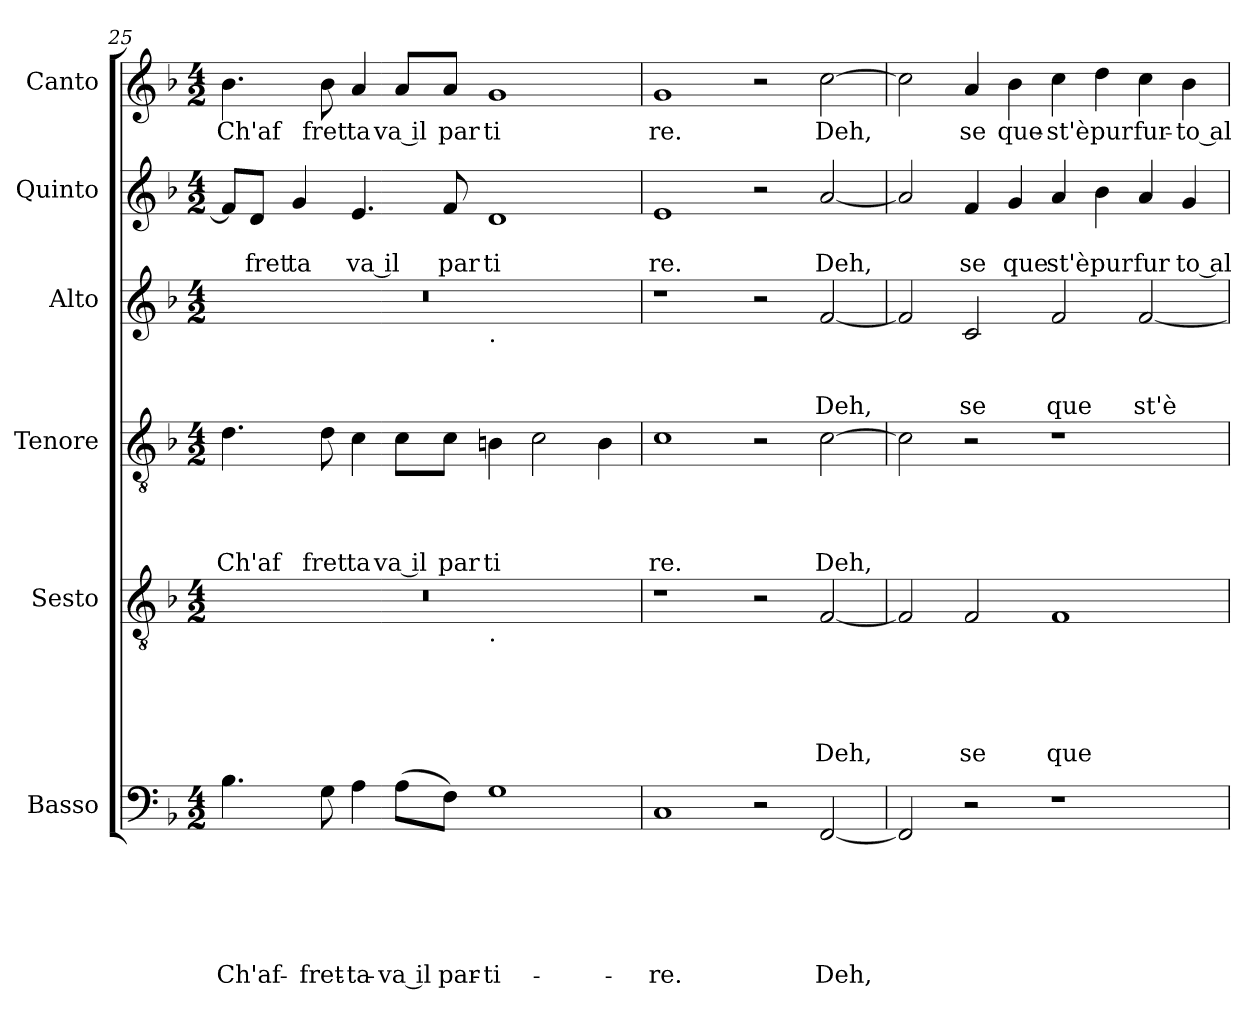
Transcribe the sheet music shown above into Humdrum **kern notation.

**kern	**text	**text	**text	**text	**text	**text	**kern	**text	**text	**text	**text	**text	**kern	**text	**text	**text	**text	**kern	**text	**text	**text	**kern	**text	**text	**kern	**text
*part6	*part6	*part6	*part6	*part6	*part6	*part6	*part5	*part5	*part5	*part5	*part5	*part5	*part4	*part4	*part4	*part4	*part4	*part3	*part3	*part3	*part3	*part2	*part2	*part2	*part1	*part1
*staff6	*staff6	*staff6	*staff6	*staff6	*staff6	*staff6	*staff5	*staff5	*staff5	*staff5	*staff5	*staff5	*staff4	*staff4	*staff4	*staff4	*staff4	*staff3	*staff3	*staff3	*staff3	*staff2	*staff2	*staff2	*staff1	*staff1
*I"Basso	*	*	*	*	*	*	*I"Sesto	*	*	*	*	*	*I"Tenore	*	*	*	*	*I"Alto	*	*	*	*I"Quinto	*	*	*I"Canto	*
*clefF4	*	*	*	*	*	*	*clefGv2	*	*	*	*	*	*clefGv2	*	*	*	*	*clefG2	*	*	*	*clefG2	*	*	*clefG2	*
*k[b-]	*	*	*	*	*	*	*k[b-]	*	*	*	*	*	*k[b-]	*	*	*	*	*k[b-]	*	*	*	*k[b-]	*	*	*k[b-]	*
*F:	*	*	*	*	*	*	*F:	*	*	*	*	*	*F:	*	*	*	*	*F:	*	*	*	*F:	*	*	*F:	*
*M4/2	*	*	*	*	*	*	*M4/2	*	*	*	*	*	*M4/2	*	*	*	*	*M4/2	*	*	*	*M4/2	*	*	*M4/2	*
=25	=25	=25	=25	=25	=25	=25	=25	=25	=25	=25	=25	=25	=25	=25	=25	=25	=25	=25	=25	=25	=25	=25	=25	=25	=25	=25
!	!	!	!	!	!	!LO:LY:b	!	!	!	!	!	!	!	!	!	!	!LO:LY:b	!	!	!	!	!	!	!	!	!LO:LY:b
*	*	*	*	*	*	*	*^	*	*	*	*	*	*	*	*	*	*	*^	*	*	*	*	*	*	*	*
4.B-\	.	.	.	.	.	Ch'af-	0r	1ryy	.	.	.	.	.	4.d\	.	.	.	Ch'af	0r	1ryy	.	.	.	8f/L]	.	.	4.b-\	Ch'af
!	!	!	!	!	!	!	!	!	!	!	!	!	!	!	!	!	!	!	!	!	!	!	!	!	!	!LO:LY:b	!	!
.	.	.	.	.	.	.	.	.	.	.	.	.	.	.	.	.	.	.	.	.	.	.	.	8d/J	.	fret	.	.
!	!	!	!	!	!	!	!	!	!	!	!	!	!	!	!	!	!	!	!	!	!	!	!	!	!	!LO:LY:b	!	!
.	.	.	.	.	.	.	.	.	.	.	.	.	.	.	.	.	.	.	.	.	.	.	.	4g/	.	ta	.	.
!	!	!	!	!	!	!LO:LY:b	!	!	!	!	!	!	!	!	!	!	!	!LO:LY:b	!	!	!	!	!	!	!	!	!	!LO:LY:b
8G\	.	.	.	.	.	-fret-	.	.	.	.	.	.	.	8d\	.	.	.	fret	.	.	.	.	.	.	.	.	8b-\	fret
!	!	!	!	!	!	!LO:LY:b	!	!	!	!	!	!	!	!	!	!	!	!LO:LY:b	!	!	!	!	!	!	!	!LO:LY:b:rj	!	!LO:LY:b
4A\	.	.	.	.	.	-ta-	.	.	.	.	.	.	.	4c\	.	.	.	ta	.	.	.	.	.	4.e/	.	va il	4a/	ta
!	!	!	!	!	!	!LO:LY:b:rj	!	!	!	!	!	!	!	!	!	!	!	!LO:LY:b:rj	!	!	!	!	!	!	!	!	!	!LO:LY:b:rj
(<8A\L	.	.	.	.	.	-va il	.	.	.	.	.	.	.	8c\L	.	.	.	va il	.	.	.	.	.	.	.	.	8a/L	va il
!	!	!	!	!	!	!LO:LY:b	!	!	!	!	!	!	!	!	!	!	!	!LO:LY:b	!	!	!	!	!	!	!	!LO:LY:b	!	!LO:LY:b
8F\J)	.	.	.	.	.	par-	.	.	.	.	.	.	.	8c\J	.	.	.	par	.	.	.	.	.	8f/	.	par	8a/J	par
!	!	!	!	!	!	!	!	!	!	!	!	!	!	!	!	!	!	!	!	!LO:TX:b:t=.	!	!	!	!	!	!	!	!
!	!	!	!	!	!	!	!	!LO:TX:b:t=.	!	!	!	!	!	!	!	!	!	!	!	!	!	!	!	!	!	!	!	!
!	!	!	!	!	!	!LO:LY:b	!	!	!	!	!	!	!	!	!	!	!	!LO:LY:b	!	!	!	!	!	!	!	!LO:LY:b	!	!LO:LY:b
1G	.	.	.	.	.	-ti-	.	1ryy	.	.	.	.	.	4Bn\	.	.	.	ti	.	1ryy	.	.	.	1d	.	ti	1g	ti
.	.	.	.	.	.	.	.	.	.	.	.	.	.	2c\	.	.	.	.	.	.	.	.	.	.	.	.	.	.
.	.	.	.	.	.	.	.	.	.	.	.	.	.	4B\	.	.	.	.	.	.	.	.	.	.	.	.	.	.
!!LO:PB:g=z
=26	=26	=26	=26	=26	=26	=26	=26	=26	=26	=26	=26	=26	=26	=26	=26	=26	=26	=26	=26	=26	=26	=26	=26	=26	=26	=26	=26	=26
!	!	!	!	!	!	!LO:LY:b	!	!	!	!	!	!	!	!	!	!	!	!LO:LY:b	!	!	!	!	!	!	!	!LO:LY:b	!	!LO:LY:b
*	*	*	*	*	*	*	*v	*v	*	*	*	*	*	*	*	*	*	*	*v	*v	*	*	*	*	*	*	*	*
1C	.	.	.	.	.	-re.	1r	.	.	.	.	.	1c	.	.	.	re.	1r	.	.	.	1e	.	re.	1g	re.
2r	.	.	.	.	.	.	2r	.	.	.	.	.	2r	.	.	.	.	2r	.	.	.	2r	.	.	2r	.
!	!	!	!	!	!	!LO:LY:b	!	!	!	!	!	!LO:LY:b	!	!	!	!	!LO:LY:b	!	!	!	!LO:LY:b	!	!	!LO:LY:b	!	!LO:LY:b
[<2FF/	.	.	.	.	.	Deh,	[<2F/	.	.	.	.	Deh,	[>2c\	.	.	.	Deh,	[<2f/	.	.	Deh,	[<2a/	.	Deh,	[>2cc\	Deh,
=27	=27	=27	=27	=27	=27	=27	=27	=27	=27	=27	=27	=27	=27	=27	=27	=27	=27	=27	=27	=27	=27	=27	=27	=27	=27	=27
2FF/]	.	.	.	.	.	.	2F/]	.	.	.	.	.	2c\]	.	.	.	.	2f/]	.	.	.	2a/]	.	.	2cc\]	.
!	!	!	!	!	!	!	!	!	!	!	!	!LO:LY:b	!	!	!	!	!	!	!	!	!LO:LY:b	!	!	!LO:LY:b	!	!LO:LY:b
2r	.	.	.	.	.	.	2F/	.	.	.	.	se	2r	.	.	.	.	2c/	.	.	se	4f/	.	se	4a/	se
!	!	!	!	!	!	!	!	!	!	!	!	!	!	!	!	!	!	!	!	!	!	!	!	!LO:LY:b	!	!LO:LY:b
.	.	.	.	.	.	.	.	.	.	.	.	.	.	.	.	.	.	.	.	.	.	4g/	.	que	4b-\	que-
!	!	!	!	!	!	!	!	!	!	!	!	!LO:LY:b	!	!	!	!	!	!	!	!	!LO:LY:b	!	!	!LO:LY:b	!	!LO:LY:b
1r	.	.	.	.	.	.	1F	.	.	.	.	que	1r	.	.	.	.	2f/	.	.	que	4a/	.	st'è	4cc\	-st'è
!	!	!	!	!	!	!	!	!	!	!	!	!	!	!	!	!	!	!	!	!	!	!	!	!LO:LY:b	!	!LO:LY:b
.	.	.	.	.	.	.	.	.	.	.	.	.	.	.	.	.	.	.	.	.	.	4b-\	.	pur	4dd\	pur
!	!	!	!	!	!	!	!	!	!	!	!	!	!	!	!	!	!	!	!	!	!LO:LY:b	!	!	!LO:LY:b	!	!LO:LY:b
.	.	.	.	.	.	.	.	.	.	.	.	.	.	.	.	.	.	[<2f/	.	.	st'è	4a/	.	fur	4cc\	fur-
!	!	!	!	!	!	!	!	!	!	!	!	!	!	!	!	!	!	!	!	!	!	!	!	!LO:LY:b:rj	!	!LO:LY:b:rj
.	.	.	.	.	.	.	.	.	.	.	.	.	.	.	.	.	.	.	.	.	.	4g/	.	to al	4b-\	-to al-
=	=	=	=	=	=	=	=	=	=	=	=	=	=	=	=	=	=	=	=	=	=	=	=	=	=	=
*-	*-	*-	*-	*-	*-	*-	*-	*-	*-	*-	*-	*-	*-	*-	*-	*-	*-	*-	*-	*-	*-	*-	*-	*-	*-	*-
